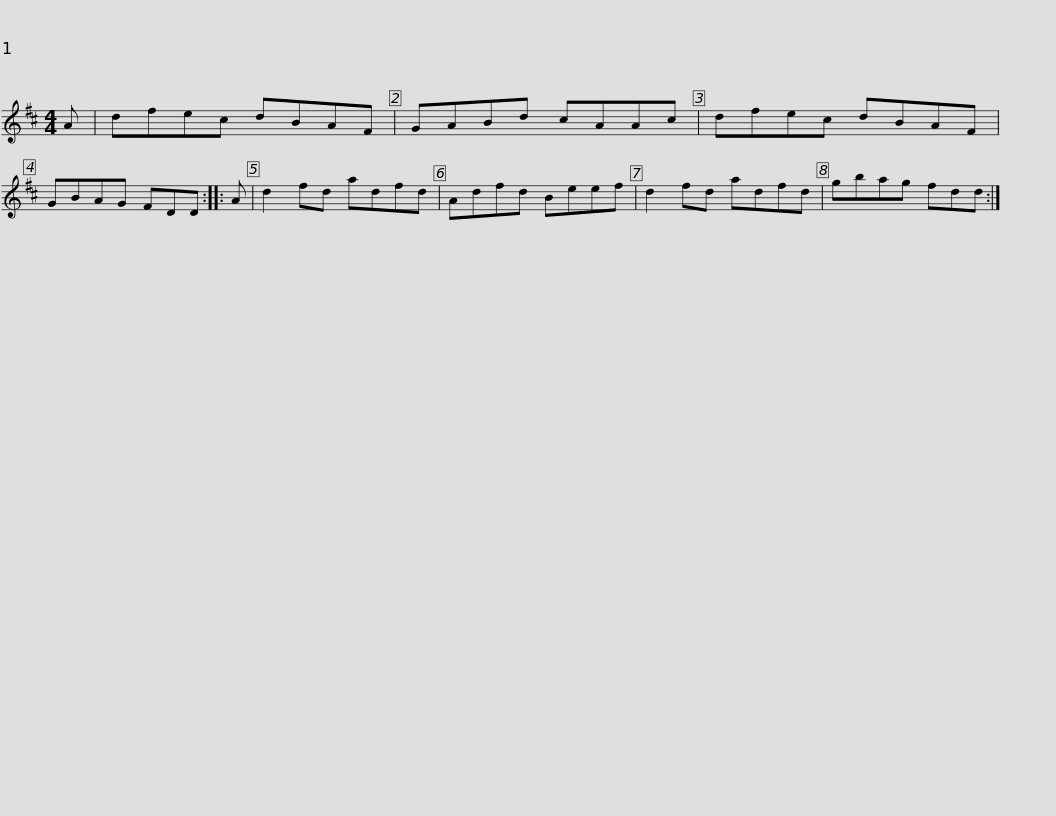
X:1
L:1/8
M:4/4
I:linebreak $
K:D
V:1 treble
V:1
 A | dfec dBAF | GABd cAAc | dfec dBAF | GBAG FDD :: %5
 A | d2 fd adfd |$ Adfd Beef | d2 fd adfd | gbag fdd :| %10
